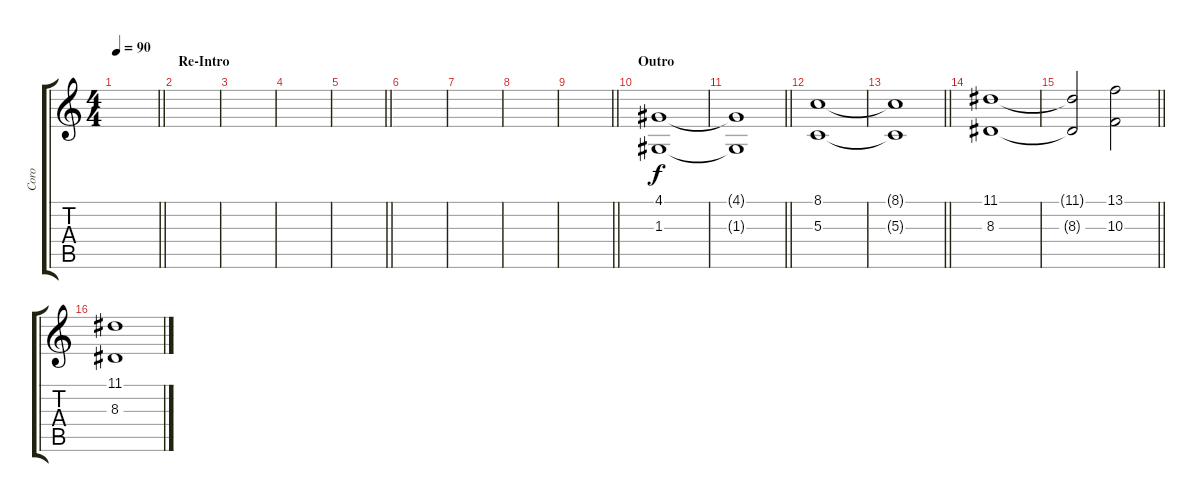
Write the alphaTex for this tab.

\track ("Coro" "Coro") {instrument choiraahs}
\staff {score tabs}
\tuning (E4 B3 G3 D3 A2 E2) {hide}
\ts (4 4)
\tempo 90
\clef g2
\barLineRight lightlight
\ks c
|
\section ("" "Re-Intro")
|
|
|
\barLineRight lightlight
|
|
|
|
\barLineRight lightlight
|
\section ("" "Outro")
(4.1 1.3).1 |
\barLineRight lightlight
(4.1{t} 1.3{t}).1 |
(8.1 5.3).1 |
\barLineRight lightlight
(8.1{t} 5.3{t}).1 |
(11.1 8.3).1 |
\barLineRight lightlight
(11.1{t} 8.3{t}).2 (13.1 10.3).2 |
(11.1 8.3).1
